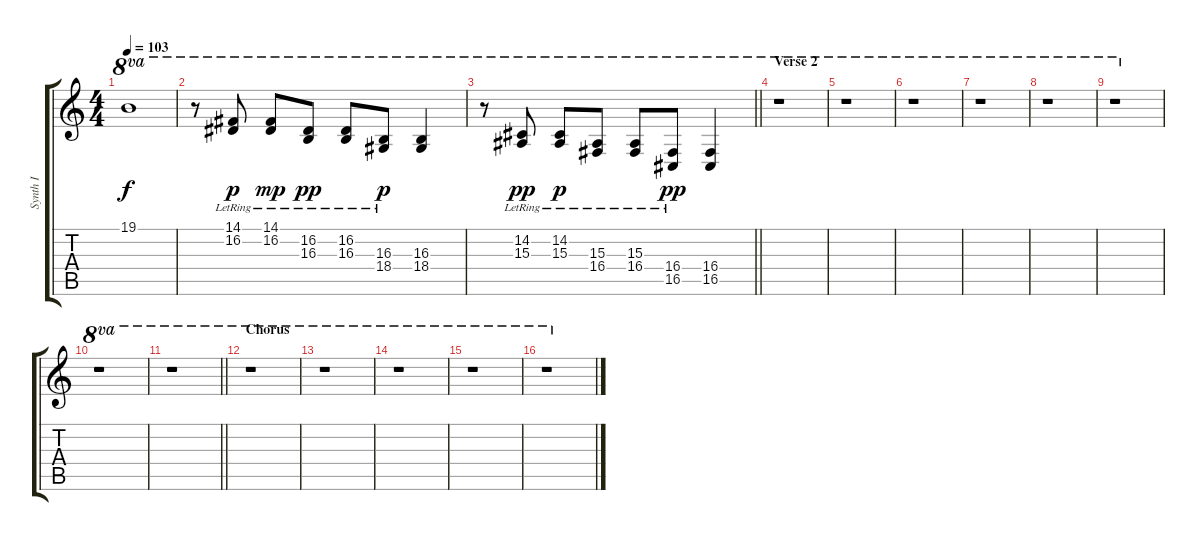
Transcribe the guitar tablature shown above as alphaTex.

\track ("Synth I" "Synth I") {instrument marimba}
\staff {score tabs}
\tuning (E4 B3 G3 D3 A2 E2) {hide}
\ts (4 4)
\tempo 103
\clef g2
\ks c
19.1{t}.1{ot 8va dy f} |
r.8{ot 8va} (14.1{lr} 16.2{lr}).8{ot 8va dy p balance 8} (14.1{lr} 16.2{lr}).8{ot 8va dy mp} (16.2{lr} 16.3{lr}).8{ot 8va dy pp} (16.2{lr} 16.3{lr}).8{ot 8va} (16.3{lr} 18.4{lr}).8{ot 8va dy p} (16.3 18.4).4{ot 8va} |
\barLineRight lightlight
r.8{ot 8va} (14.2{lr} 15.3{lr}).8{ot 8va dy pp} (14.2{lr} 15.3{lr}).8{ot 8va dy p} (15.3{lr} 16.4{lr}).8{ot 8va} (15.3{lr} 16.4{lr}).8{ot 8va} (16.4{lr} 16.5{lr}).8{ot 8va dy pp} (16.4 16.5).4{ot 8va} |
\section ("" "Verse 2")
r.1{ot 8va} |
r.1{ot 8va} |
r.1{ot 8va} |
r.1{ot 8va} |
r.1{ot 8va} |
r.1{ot 8va} |
r.1{ot 8va} |
\barLineRight lightlight
r.1{ot 8va} |
\section ("" "Chorus")
r.1{ot 8va} |
r.1{ot 8va} |
r.1{ot 8va} |
r.1{ot 8va} |
r.1{ot 8va}
